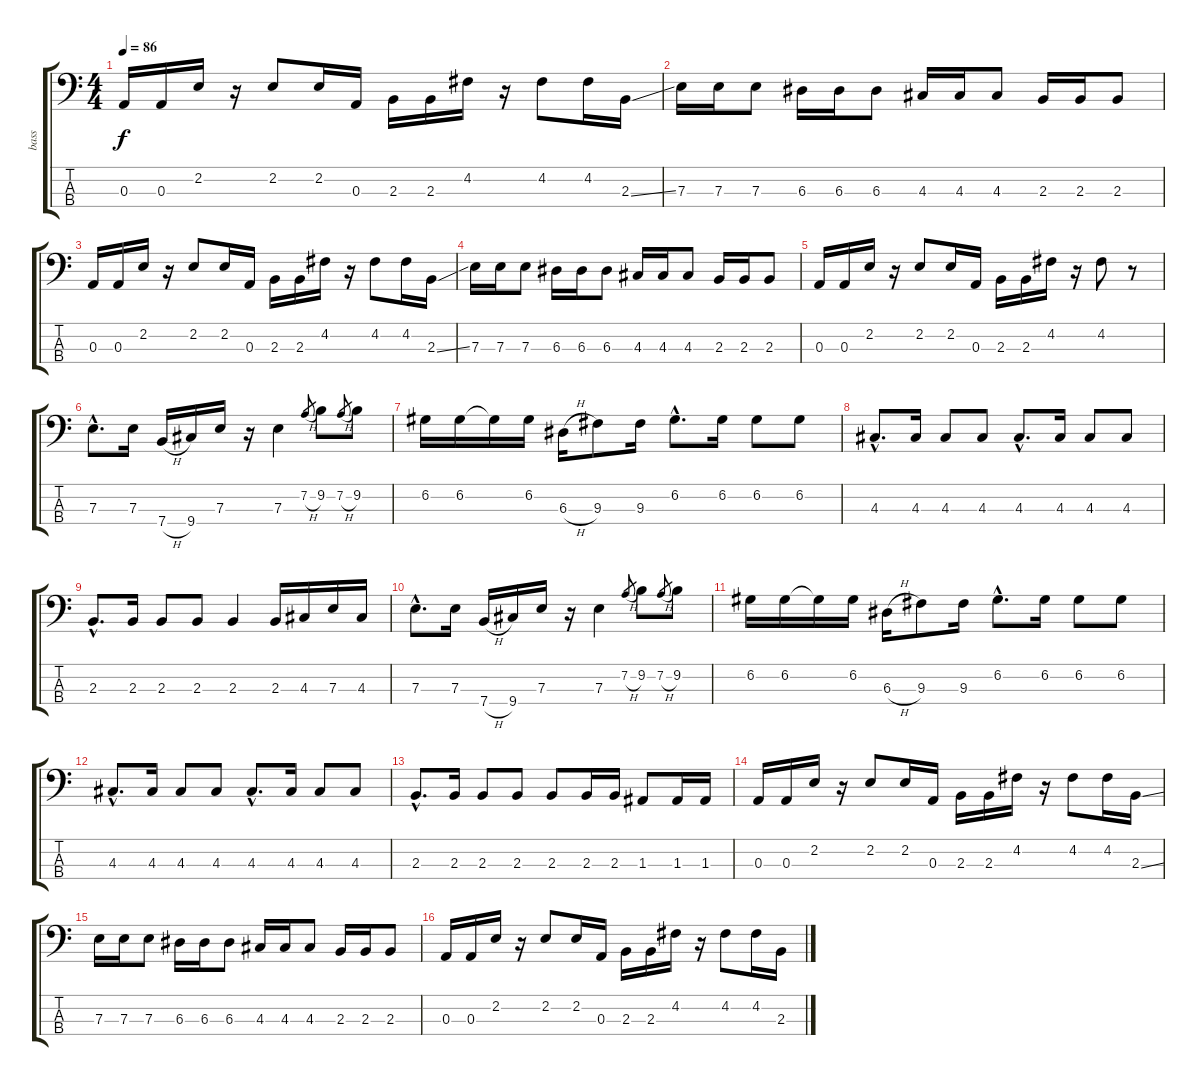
\track ("bass" "bass") {instrument electricbassfinger}
\staff {score tabs}
\tuning (G2 D2 A1 E1) {hide}
\ts (4 4)
\tempo 86
\clef f4
\ks c
0.3.16{dy f} 0.3.16 2.2.16 r.16 2.2.8 2.2.16 0.3.16 2.3.16 2.3.16 4.2.16 r.16 4.2.8 4.2.16 2.3{ss}.16 |
7.3.16 7.3.16 7.3.8 6.3.16 6.3.16 6.3.8 4.3.16 4.3.16 4.3.8 2.3.16 2.3.16 2.3.8 |
0.3.16 0.3.16 2.2.16 r.16 2.2.8 2.2.16 0.3.16 2.3.16 2.3.16 4.2.16 r.16 4.2.8 4.2.16 2.3{ss}.16 |
7.3.16 7.3.16 7.3.8 6.3.16 6.3.16 6.3.8 4.3.16 4.3.16 4.3.8 2.3.16 2.3.16 2.3.8 |
0.3.16 0.3.16 2.2.16 r.16 2.2.8 2.2.16 0.3.16 2.3.16 2.3.16 4.2.16 r.16 4.2.8 r.8 |
7.3{hac}.8{d} 7.3.16 7.4{h}.16 9.4.16 7.3.16 r.16 7.3.4 7.2{h}.8{gr} 9.2.8 7.2{h}.8{gr} 9.2.8 |
6.2.16 6.2.16 6.2{t}.16 6.2.16 6.3{h}.16 9.3.8 9.3.16 6.2{hac}.8{d} 6.2.16 6.2.8 6.2.8 |
4.3{hac}.8{d} 4.3.16 4.3.8 4.3.8 4.3{hac}.8{d} 4.3.16 4.3.8 4.3.8 |
2.3{hac}.8{d} 2.3.16 2.3.8 2.3.8 2.3.4 2.3.16 4.3.16 7.3.16 4.3.16 |
7.3{hac}.8{d} 7.3.16 7.4{h}.16 9.4.16 7.3.16 r.16 7.3.4 7.2{h}.8{gr} 9.2.8 7.2{h}.8{gr} 9.2.8 |
6.2.16 6.2.16 6.2{t}.16 6.2.16 6.3{h}.16 9.3.8 9.3.16 6.2{hac}.8{d} 6.2.16 6.2.8 6.2.8 |
4.3{hac}.8{d} 4.3.16 4.3.8 4.3.8 4.3{hac}.8{d} 4.3.16 4.3.8 4.3.8 |
2.3{hac}.8{d} 2.3.16 2.3.8 2.3.8 2.3.8 2.3.16 2.3.16 1.3.8 1.3.16 1.3.16 |
0.3.16 0.3.16 2.2.16 r.16 2.2.8 2.2.16 0.3.16 2.3.16 2.3.16 4.2.16 r.16 4.2.8 4.2.16 2.3{ss}.16 |
7.3.16 7.3.16 7.3.8 6.3.16 6.3.16 6.3.8 4.3.16 4.3.16 4.3.8 2.3.16 2.3.16 2.3.8 |
0.3.16 0.3.16 2.2.16 r.16 2.2.8 2.2.16 0.3.16 2.3.16 2.3.16 4.2.16 r.16 4.2.8 4.2.16 2.3{ss}.16
